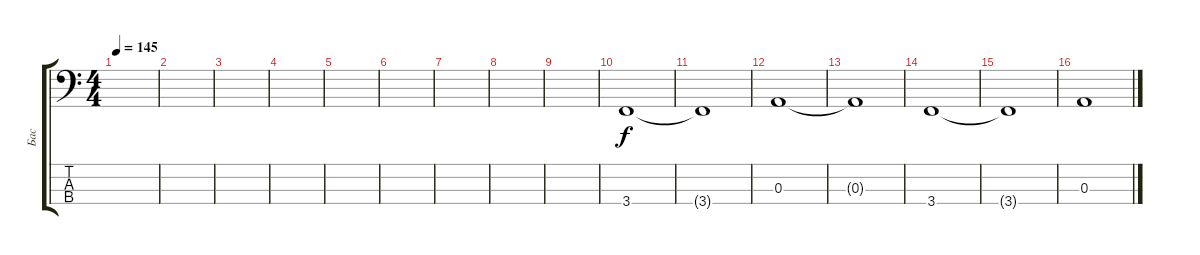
\track ("Бас" "Бас") {instrument electricbassfinger}
\staff {score tabs}
\tuning (G2 D2 A1 D1) {hide}
\ts (4 4)
\tempo 145
\clef f4
\ks c
|
|
|
|
|
|
|
|
|
3.4.1 |
3.4{t}.1 |
0.3.1 |
0.3{t}.1 |
3.4.1 |
3.4{t}.1 |
0.3.1
